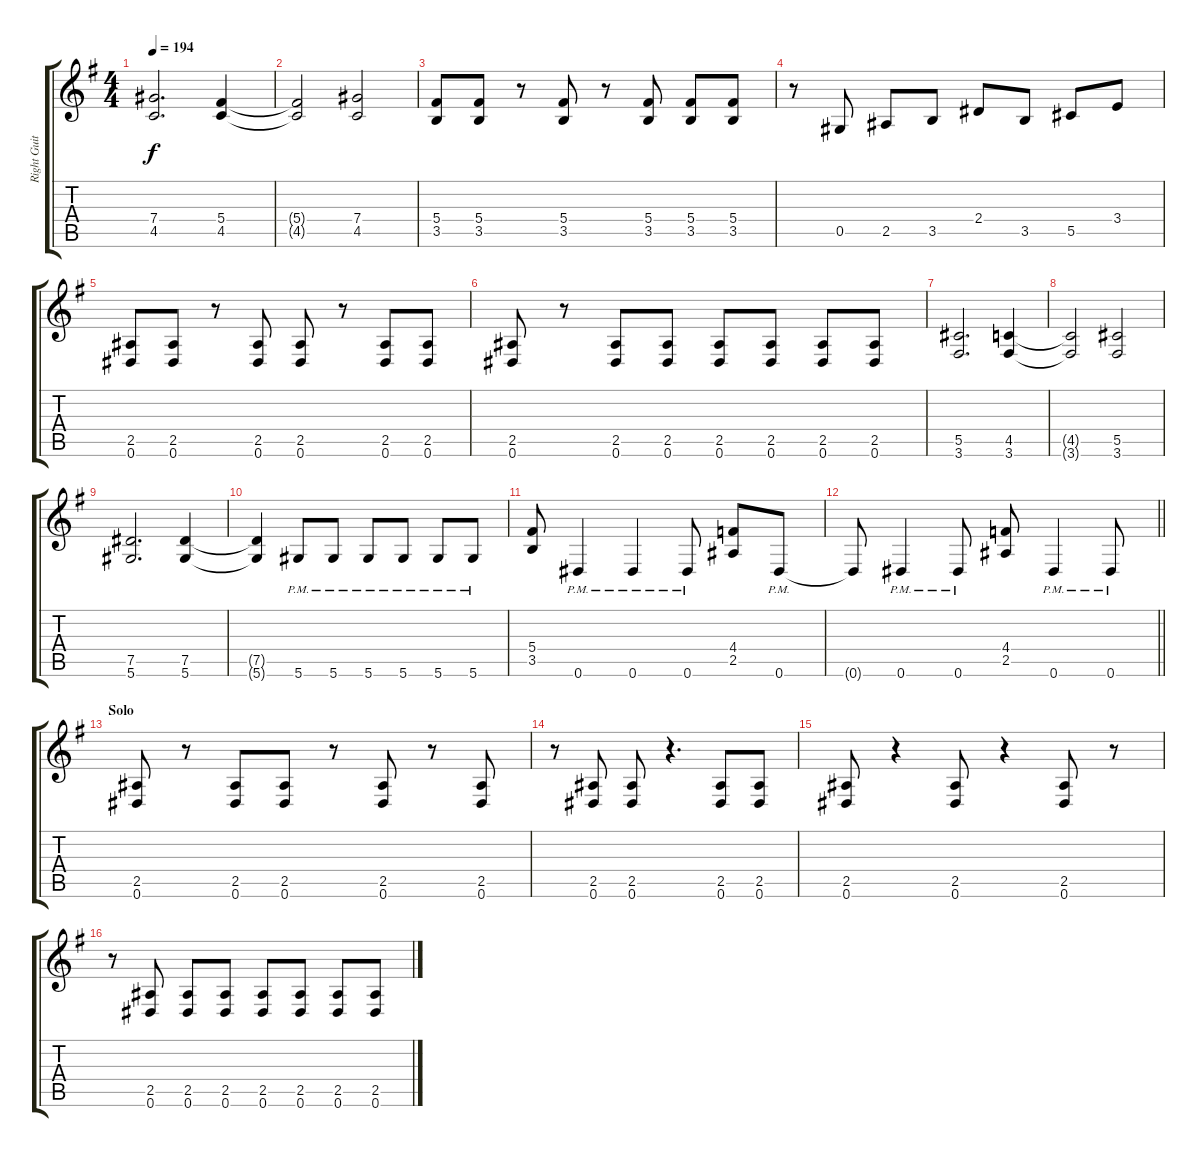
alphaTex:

\track ("Right Guitar" "Right Guit") {instrument distortionguitar}
\staff {score tabs}
\tuning (Eb4 Bb3 Gb3 Db3 Ab2 Eb2) {hide}
\ts (4 4)
\tempo 194
\clef g2
\ks g
(7.4 4.5).2{d dy f} (5.4 4.5).4 |
(5.4{t} 4.5{t}).2 (7.4 4.5).2 |
(5.4 3.5).8 (5.4 3.5).8 r.8 (5.4 3.5).8 r.8 (5.4 3.5).8 (5.4 3.5).8 (5.4 3.5).8 |
r.8 0.5.8 2.5.8 3.5.8 2.4.8 3.5.8 5.5.8 3.4.8 |
(2.5 0.6).8 (2.5 0.6).8 r.8 (2.5 0.6).8 (2.5 0.6).8 r.8 (2.5 0.6).8 (2.5 0.6).8 |
(2.5 0.6).8 r.8 (2.5 0.6).8 (2.5 0.6).8 (2.5 0.6).8 (2.5 0.6).8 (2.5 0.6).8 (2.5 0.6).8 |
(5.5 3.6).2{d} (4.5 3.6).4 |
(4.5{t} 3.6{t}).2 (5.5 3.6).2 |
(7.5 5.6).2{d} (7.5 5.6).4 |
(7.5{t} 5.6{t}).4 5.6{pm}.8 5.6{pm}.8 5.6{pm}.8 5.6{pm}.8 5.6{pm}.8 5.6{pm}.8 |
(5.4 3.5).8 0.6{pm}.4 0.6{pm}.4 0.6{pm}.8 (4.4 2.5).8 0.6{pm}.8 |
\barLineRight lightlight
0.6{t}.8 0.6{pm}.4 0.6{pm}.8 (4.4 2.5).8 0.6{pm}.4 0.6{pm}.8 |
\section ("" "Solo")
(2.5 0.6).8 r.8 (2.5 0.6).8 (2.5 0.6).8 r.8 (2.5 0.6).8 r.8 (2.5 0.6).8 |
r.8 (2.5 0.6).8 (2.5 0.6).8 r.4{d} (2.5 0.6).8 (2.5 0.6).8 |
(2.5 0.6).8 r.4 (2.5 0.6).8 r.4 (2.5 0.6).8 r.8 |
r.8 (2.5 0.6).8 (2.5 0.6).8 (2.5 0.6).8 (2.5 0.6).8 (2.5 0.6).8 (2.5 0.6).8 (2.5 0.6).8
